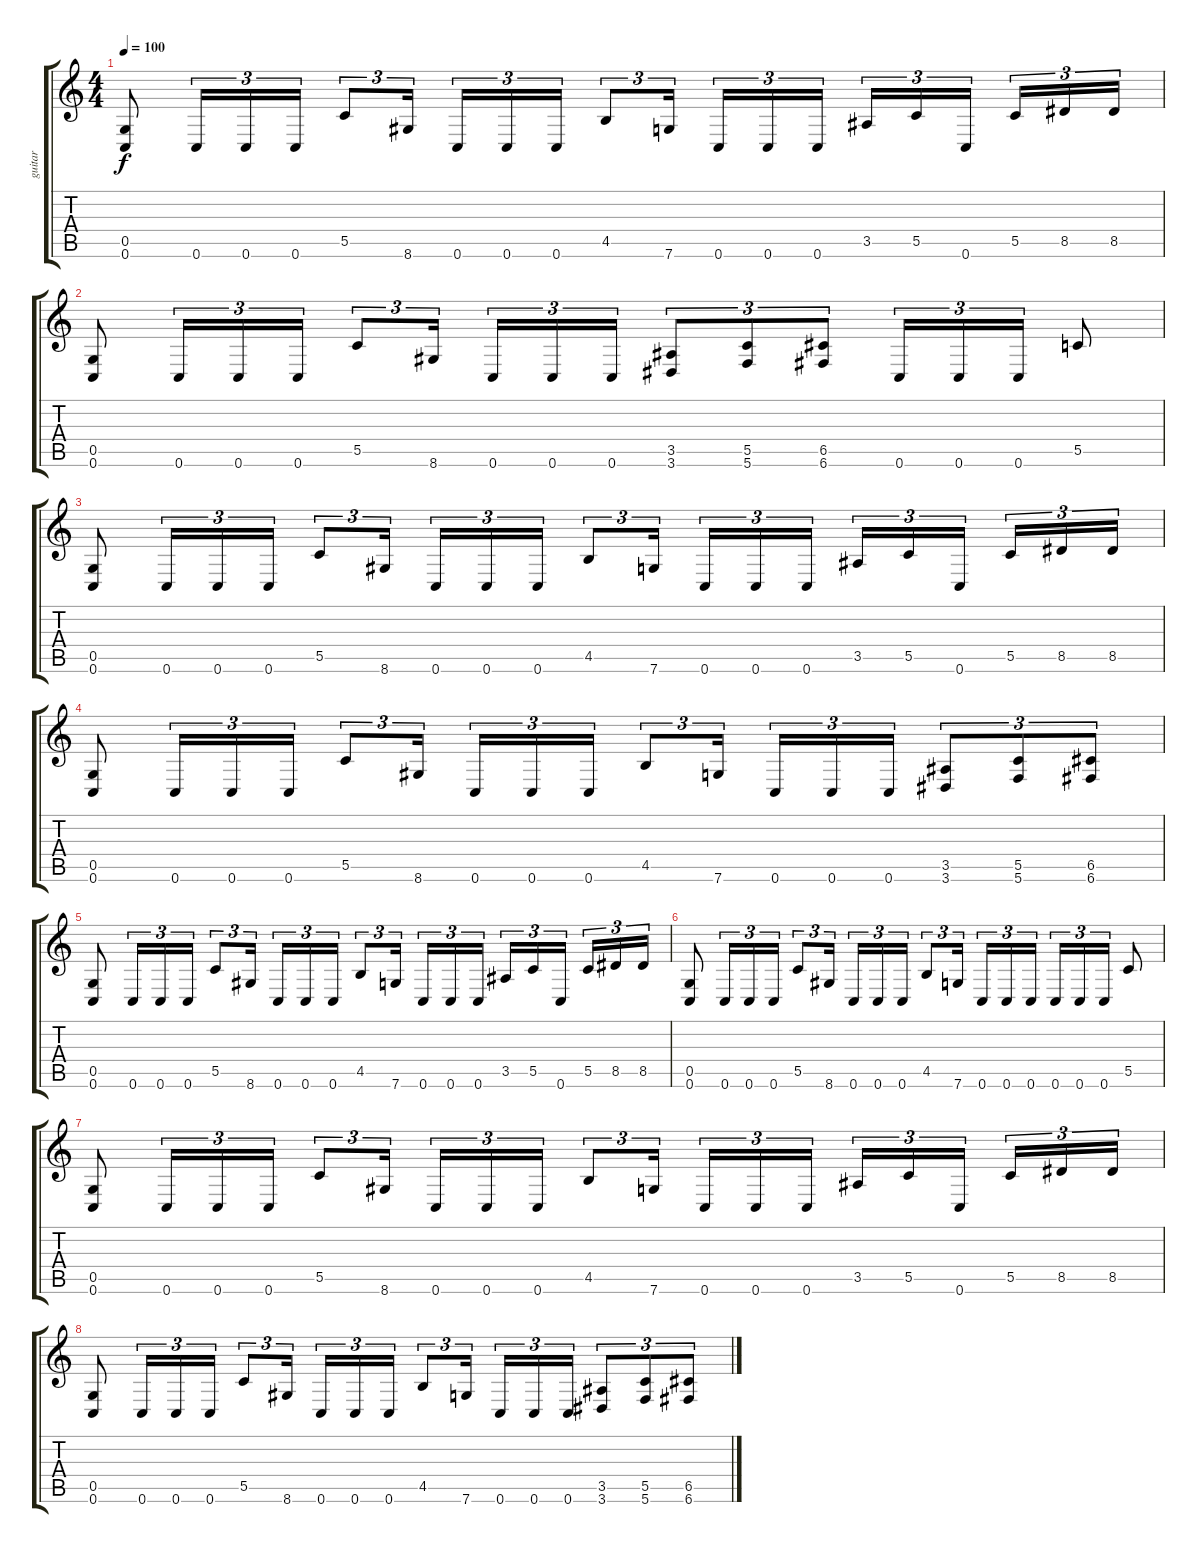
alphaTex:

\track ("guitar" "guitar") {instrument distortionguitar}
\staff {score tabs}
\tuning (D4 A3 F3 C3 G2 C2) {hide}
\ts (4 4)
\tempo 100
\clef g2
\ks c
(0.5 0.6).8{dy f} 0.6.16{tu (3 2)} 0.6.16{tu (3 2)} 0.6.16{tu (3 2)} 5.5.8{tu (3 2)} 8.6.16{tu (3 2)} 0.6.16{tu (3 2)} 0.6.16{tu (3 2)} 0.6.16{tu (3 2)} 4.5.8{tu (3 2)} 7.6.16{tu (3 2)} 0.6.16{tu (3 2)} 0.6.16{tu (3 2)} 0.6.16{tu (3 2)} 3.5.16{tu (3 2)} 5.5.16{tu (3 2)} 0.6.16{tu (3 2)} 5.5.16{tu (3 2)} 8.5.16{tu (3 2)} 8.5.16{tu (3 2)} |
(0.5 0.6).8 0.6.16{tu (3 2)} 0.6.16{tu (3 2)} 0.6.16{tu (3 2)} 5.5.8{tu (3 2)} 8.6.16{tu (3 2)} 0.6.16{tu (3 2)} 0.6.16{tu (3 2)} 0.6.16{tu (3 2)} (3.5 3.6).8{tu (3 2)} (5.5 5.6).8{tu (3 2)} (6.5 6.6).8{tu (3 2)} 0.6.16{tu (3 2)} 0.6.16{tu (3 2)} 0.6.16{tu (3 2)} 5.5.8 |
(0.5 0.6).8 0.6.16{tu (3 2)} 0.6.16{tu (3 2)} 0.6.16{tu (3 2)} 5.5.8{tu (3 2)} 8.6.16{tu (3 2)} 0.6.16{tu (3 2)} 0.6.16{tu (3 2)} 0.6.16{tu (3 2)} 4.5.8{tu (3 2)} 7.6.16{tu (3 2)} 0.6.16{tu (3 2)} 0.6.16{tu (3 2)} 0.6.16{tu (3 2)} 3.5.16{tu (3 2)} 5.5.16{tu (3 2)} 0.6.16{tu (3 2)} 5.5.16{tu (3 2)} 8.5.16{tu (3 2)} 8.5.16{tu (3 2)} |
(0.5 0.6).8 0.6.16{tu (3 2)} 0.6.16{tu (3 2)} 0.6.16{tu (3 2)} 5.5.8{tu (3 2)} 8.6.16{tu (3 2)} 0.6.16{tu (3 2)} 0.6.16{tu (3 2)} 0.6.16{tu (3 2)} 4.5.8{tu (3 2)} 7.6.16{tu (3 2)} 0.6.16{tu (3 2)} 0.6.16{tu (3 2)} 0.6.16{tu (3 2)} (3.5 3.6).8{tu (3 2)} (5.5 5.6).8{tu (3 2)} (6.5 6.6).8{tu (3 2)} |
(0.5 0.6).8 0.6.16{tu (3 2)} 0.6.16{tu (3 2)} 0.6.16{tu (3 2)} 5.5.8{tu (3 2)} 8.6.16{tu (3 2)} 0.6.16{tu (3 2)} 0.6.16{tu (3 2)} 0.6.16{tu (3 2)} 4.5.8{tu (3 2)} 7.6.16{tu (3 2)} 0.6.16{tu (3 2)} 0.6.16{tu (3 2)} 0.6.16{tu (3 2)} 3.5.16{tu (3 2)} 5.5.16{tu (3 2)} 0.6.16{tu (3 2)} 5.5.16{tu (3 2)} 8.5.16{tu (3 2)} 8.5.16{tu (3 2)} |
(0.5 0.6).8 0.6.16{tu (3 2)} 0.6.16{tu (3 2)} 0.6.16{tu (3 2)} 5.5.8{tu (3 2)} 8.6.16{tu (3 2)} 0.6.16{tu (3 2)} 0.6.16{tu (3 2)} 0.6.16{tu (3 2)} 4.5.8{tu (3 2)} 7.6.16{tu (3 2)} 0.6.16{tu (3 2)} 0.6.16{tu (3 2)} 0.6.16{tu (3 2)} 0.6.16{tu (3 2)} 0.6.16{tu (3 2)} 0.6.16{tu (3 2)} 5.5.8 |
(0.5 0.6).8 0.6.16{tu (3 2)} 0.6.16{tu (3 2)} 0.6.16{tu (3 2)} 5.5.8{tu (3 2)} 8.6.16{tu (3 2)} 0.6.16{tu (3 2)} 0.6.16{tu (3 2)} 0.6.16{tu (3 2)} 4.5.8{tu (3 2)} 7.6.16{tu (3 2)} 0.6.16{tu (3 2)} 0.6.16{tu (3 2)} 0.6.16{tu (3 2)} 3.5.16{tu (3 2)} 5.5.16{tu (3 2)} 0.6.16{tu (3 2)} 5.5.16{tu (3 2)} 8.5.16{tu (3 2)} 8.5.16{tu (3 2)} |
(0.5 0.6).8 0.6.16{tu (3 2)} 0.6.16{tu (3 2)} 0.6.16{tu (3 2)} 5.5.8{tu (3 2)} 8.6.16{tu (3 2)} 0.6.16{tu (3 2)} 0.6.16{tu (3 2)} 0.6.16{tu (3 2)} 4.5.8{tu (3 2)} 7.6.16{tu (3 2)} 0.6.16{tu (3 2)} 0.6.16{tu (3 2)} 0.6.16{tu (3 2)} (3.5 3.6).8{tu (3 2)} (5.5 5.6).8{tu (3 2)} (6.5 6.6).8{tu (3 2)}
